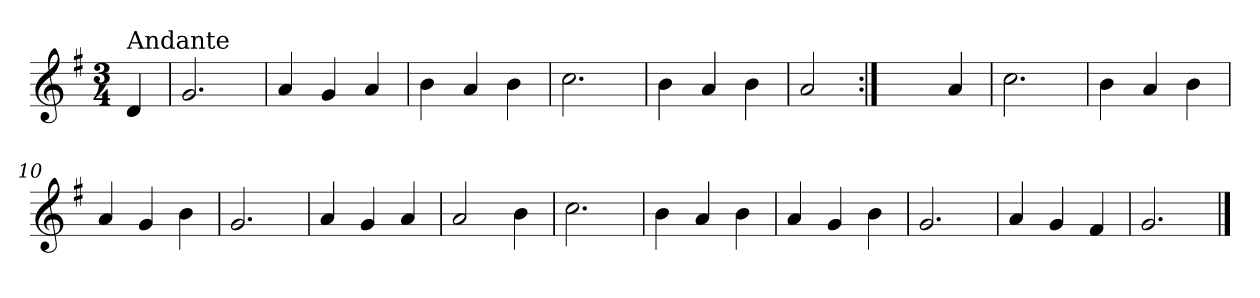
**kern
*part1
*staff1
*clefG2
*k[f#]
*G:
*M3/4
=
!LO:TX:a:t=Andante
4d/
=1
2.g/
=2
4a/
4g/
4a/
=3
4b\
4a/
4b\
=4
2.cc\
=5
4b\
4a/
4b\
=6
2a/
=7:|!
2ryy
4a/
!!LO:LB:g=z
=8
2.cc\
=9
4b\
4a/
4b\
=10
4a/
4g/
4b\
=11
2.g/
=12
4a/
4g/
4a/
=13
2a/
4b\
=14
2.cc\
=15
4b\
4a/
4b\
!!LO:LB:g=z
=16
4a/
4g/
4b\
=17
2.g/
=18
4a/
4g/
4f#/
=19
2.g/
==
*-
